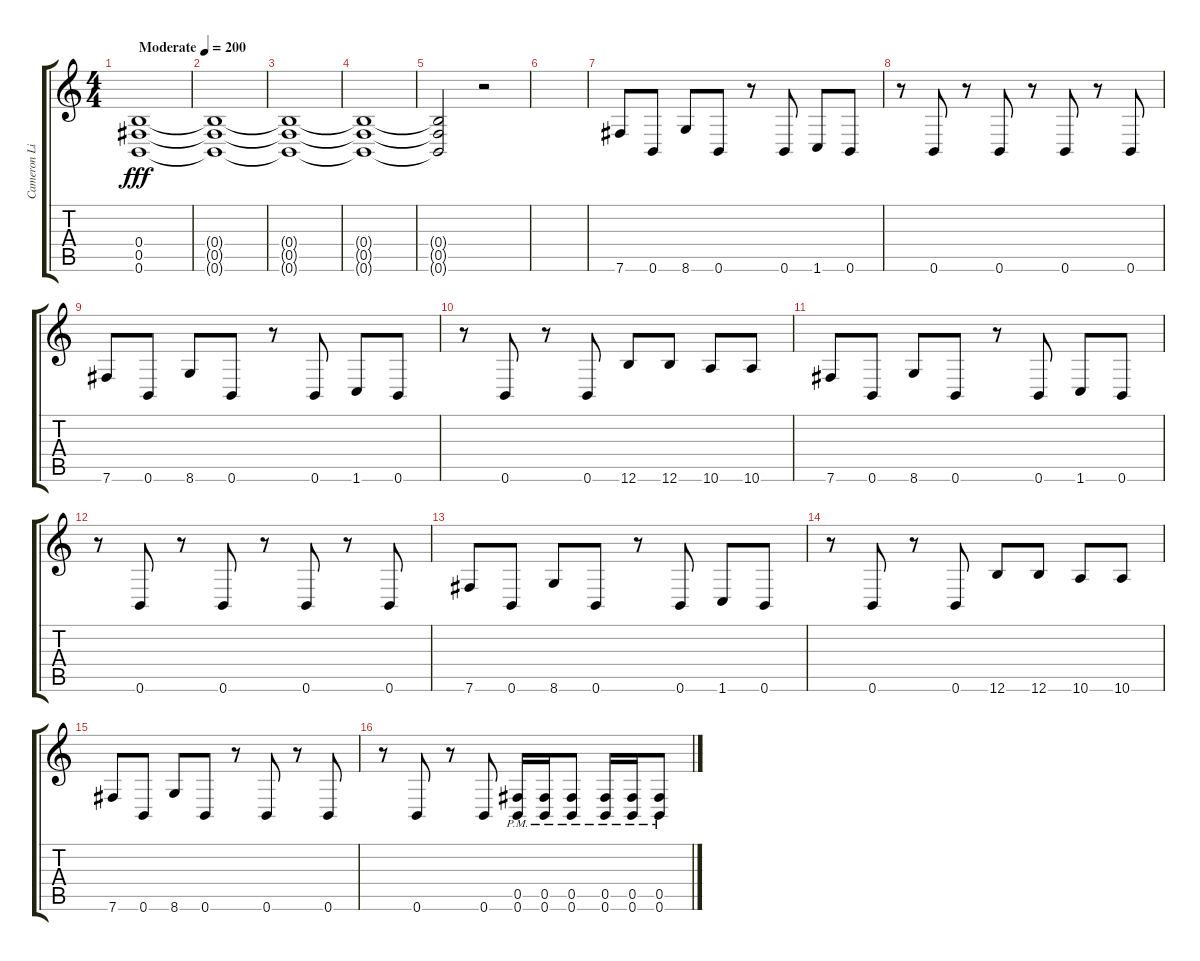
\track ("Cameron Liddell" "Cameron Li") {instrument distortionguitar}
\staff {score tabs}
\tuning (Db4 Ab3 E3 B2 Gb2 B1) {hide}
\ts (4 4)
\tempo (200 "Moderate")
\clef g2
\ks c
(0.4 0.5 0.6).1{dy fff instrument distortionguitar} |
(0.4{t} 0.5{t} 0.6{t}).1 |
(0.4{t} 0.5{t} 0.6{t}).1 |
(0.4{t} 0.5{t} 0.6{t}).1 |
(0.4{t} 0.5{t} 0.6{t}).2 r.2 |
|
7.6.8 0.6.8 8.6.8 0.6.8 r.8 0.6.8 1.6.8 0.6.8 |
r.8 0.6.8 r.8 0.6.8 r.8 0.6.8 r.8 0.6.8 |
7.6.8 0.6.8 8.6.8 0.6.8 r.8 0.6.8 1.6.8 0.6.8 |
r.8 0.6.8 r.8 0.6.8 12.6.8 12.6.8 10.6.8 10.6.8 |
7.6.8 0.6.8 8.6.8 0.6.8 r.8 0.6.8 1.6.8 0.6.8 |
r.8 0.6.8 r.8 0.6.8 r.8 0.6.8 r.8 0.6.8 |
7.6.8 0.6.8 8.6.8 0.6.8 r.8 0.6.8 1.6.8 0.6.8 |
r.8 0.6.8 r.8 0.6.8 12.6.8 12.6.8 10.6.8 10.6.8 |
7.6.8 0.6.8 8.6.8 0.6.8 r.8 0.6.8 r.8 0.6.8 |
r.8 0.6.8 r.8 0.6.8 (0.5{pm} 0.6{pm}).16 (0.5{pm} 0.6{pm}).16 (0.5{pm} 0.6{pm}).8 (0.5{pm} 0.6{pm}).16 (0.5{pm} 0.6{pm}).16 (0.5{pm} 0.6{pm}).8
